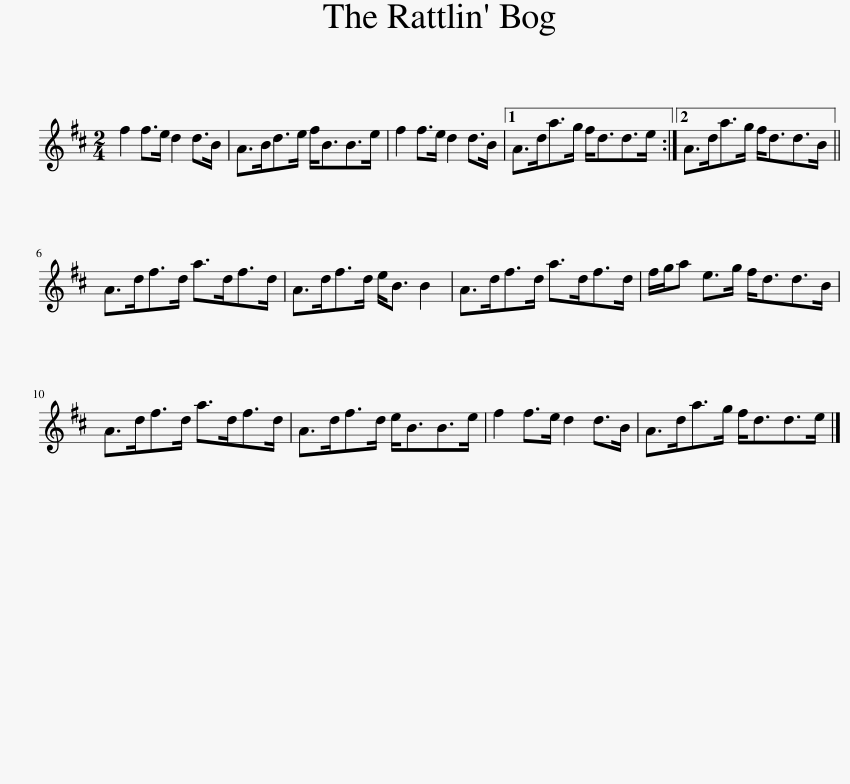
X:1
L:1/8
M:2/4
I:linebreak $
K:D
V:1 treble
V:1
 f2 f>e d2 d>B | A>Bd>e f<BB>e | f2 f>e d2 d>B |1 A>da>g f<dd>e :|2 A>da>g f<dd>B ||$ %5
 A>df>d a>df>d | A>df>d e<B B2 | A>df>d a>df>d | f/g/a e>g f<dd>B |$ A>df>d a>df>d | %10
 A>df>d e<BB>e | f2 f>e d2 d>B | A>da>g f<dd>e |] %13
